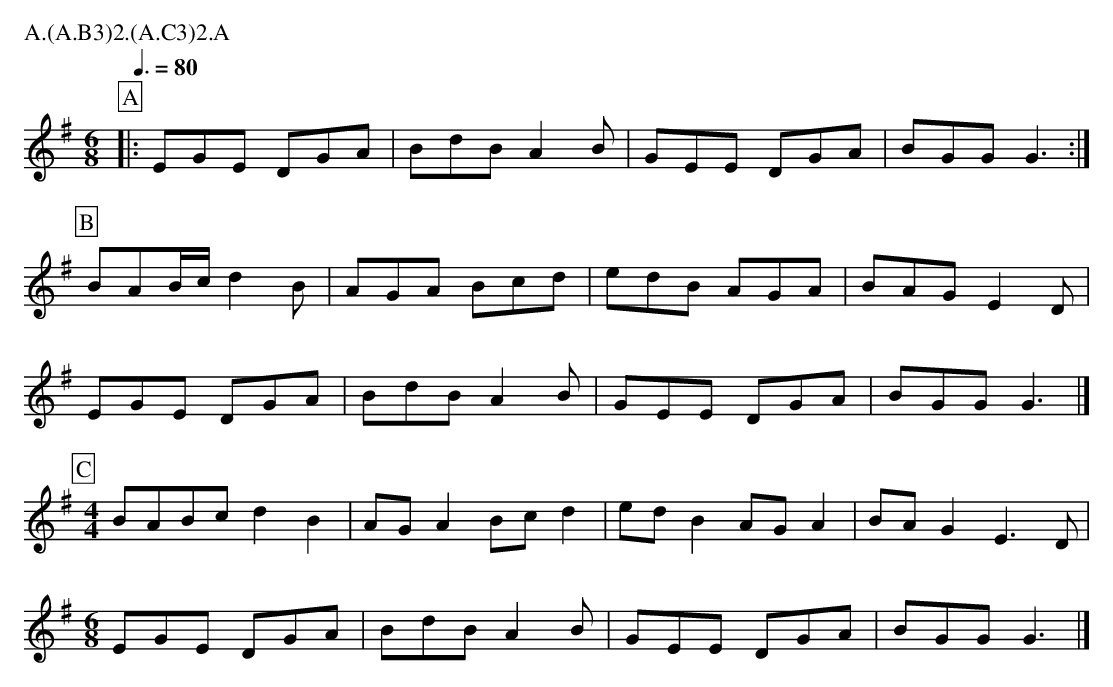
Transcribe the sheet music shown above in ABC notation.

X:1
T:Orange in Bloom Sherborne
M:6/8
L:1/8
P:A.(A.B3)2.(A.C3)2.A
K:G
Q:3/8=80
P:A
|:EGE DGA |BdB  A2B |GEE  DGA |BGG  G3:|
P:B
BAB/c/ d2B  |AGA  Bcd|edB  AGA |BAG  E2D|
EGE DGA |BdB  A2B |GEE  DGA |BGG  G3|]
P:C
M:4/4
L:1/8
BABc d2B2 |AGA2  Bcd2|edB2  AGA2 |BAG2  E3D|
M:6/8
EGE DGA |BdB  A2B |GEE  DGA |BGG  G3|]
